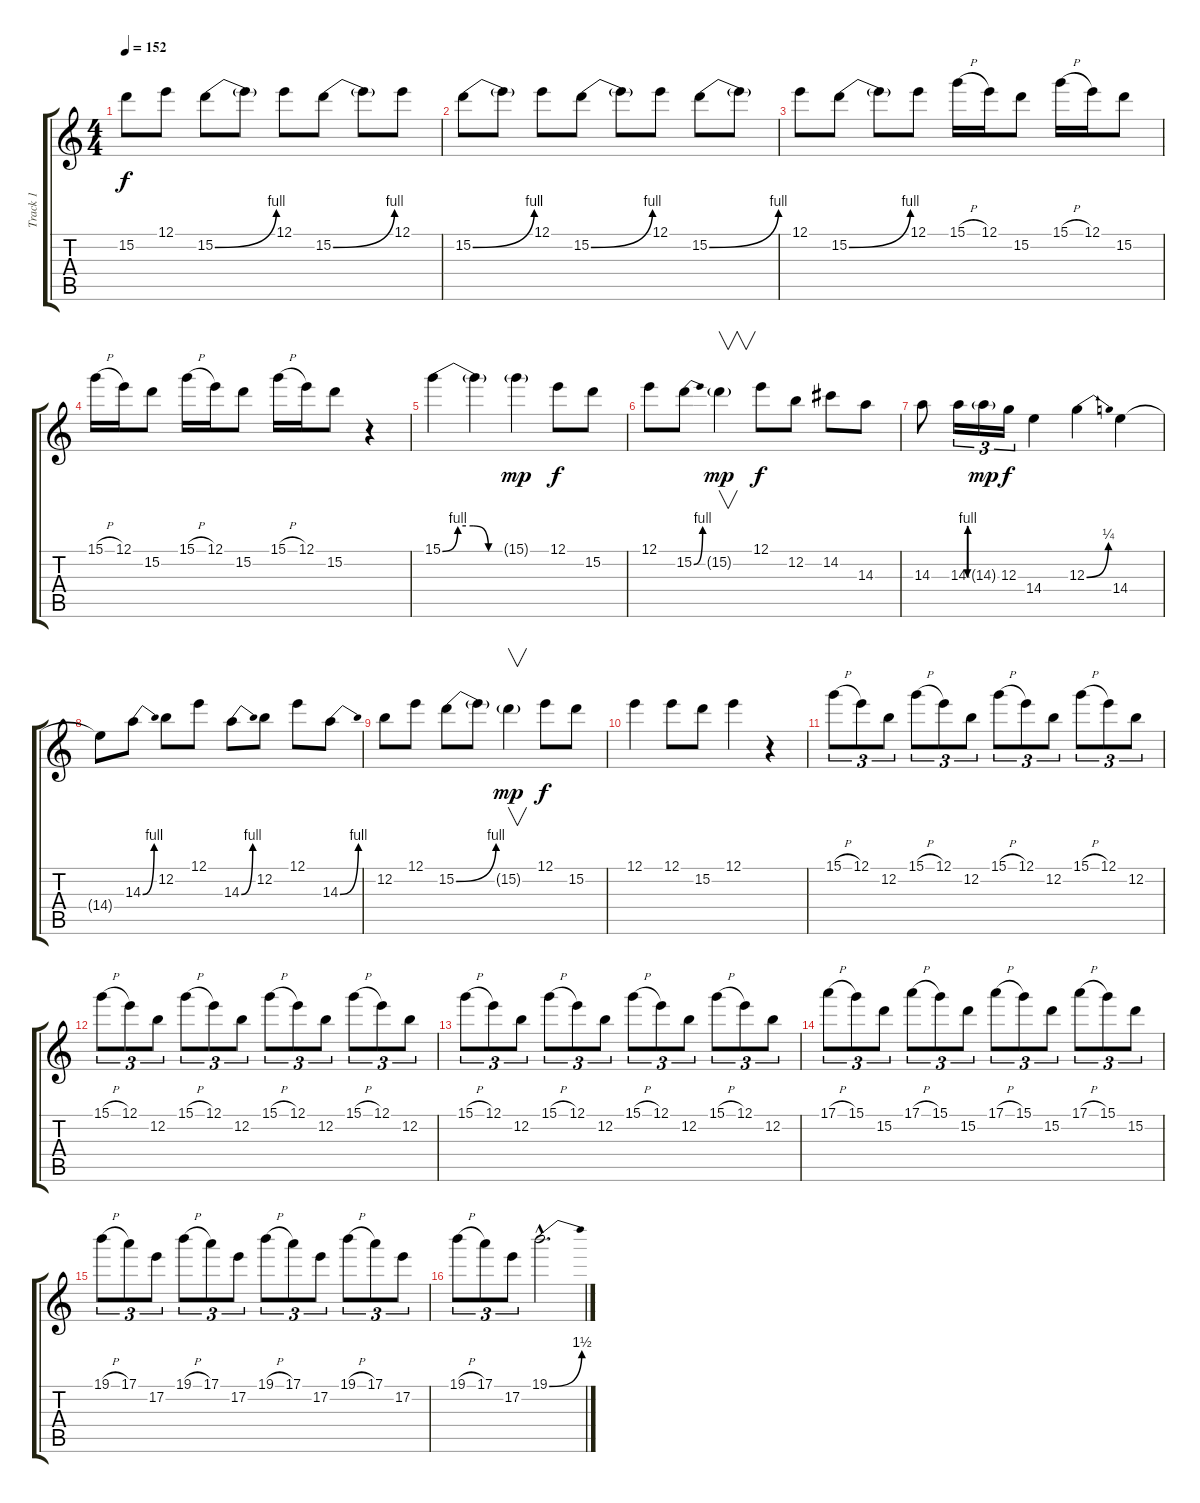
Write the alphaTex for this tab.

\track ("Track 1" "Track 1") {instrument overdrivenguitar}
\staff {score tabs}
\tuning (E4 B3 G3 D3 A2 E2) {hide}
\ts (4 4)
\tempo 152
\clef g2
\ks c
15.2{t}.8{dy f} 12.1.8 15.2{be (bend 0 0 60 4)}.8 15.2{t}.8 12.1.8 15.2{be (bend 0 0 60 4)}.8 15.2{t}.8 12.1.8 |
15.2{be (bend 0 0 60 4)}.8 15.2{t}.8 12.1.8 15.2{be (bend 0 0 60 4)}.8 15.2{t}.8 12.1.8 15.2{be (bend 0 0 60 4)}.8 15.2{t}.8 |
12.1.8 15.2{be (bend 0 0 60 4)}.8 15.2{t}.8 12.1.8 15.1{h}.16 12.1.16 15.2.8 15.1{h}.16 12.1.16 15.2.8 |
15.1{h}.16 12.1.16 15.2.8 15.1{h}.16 12.1.16 15.2.8 15.1{h}.16 12.1.16 15.2.8 r.4 |
15.1{be (custom 0 0 15 4 30 4 45 0 60 0)}.4 15.1{t}.4 15.1{g}.4{dy mp} 12.1.8{dy f} 15.2.8 |
12.1.8 15.2{be (bend 0 0 60 4)}.8 15.2{g}.4{v dy mp} 12.1.8{dy f} 12.2.8 14.2.8 14.3.8 |
14.3.8 14.3{be (custom 0 0 15 4 30 4 45 0 60 0)}.16{tu (3 2)} 14.3{g}.16{tu (3 2) dy mp} 12.3.16{tu (3 2) dy f} 14.4.4 12.3{be (bend 0 0 60 1)}.4 14.4.4 |
14.4{t}.8 14.3{be (bend 0 0 60 4)}.8 12.2.8 12.1.8 14.3{be (bend 0 0 60 4)}.8 12.2.8 12.1.8 14.3{be (bend 0 0 60 4)}.8 |
12.2.8 12.1.8 15.2{be (bend 0 0 60 4)}.8 15.2{t}.8 15.2{g}.4{v dy mp} 12.1.8{dy f} 15.2.8 |
12.1.4 12.1.8 15.2.8 12.1.4 r.4 |
15.1{h}.8{tu (3 2)} 12.1.8{tu (3 2)} 12.2.8{tu (3 2)} 15.1{h}.8{tu (3 2)} 12.1.8{tu (3 2)} 12.2.8{tu (3 2)} 15.1{h}.8{tu (3 2)} 12.1.8{tu (3 2)} 12.2.8{tu (3 2)} 15.1{h}.8{tu (3 2)} 12.1.8{tu (3 2)} 12.2.8{tu (3 2)} |
15.1{h}.8{tu (3 2)} 12.1.8{tu (3 2)} 12.2.8{tu (3 2)} 15.1{h}.8{tu (3 2)} 12.1.8{tu (3 2)} 12.2.8{tu (3 2)} 15.1{h}.8{tu (3 2)} 12.1.8{tu (3 2)} 12.2.8{tu (3 2)} 15.1{h}.8{tu (3 2)} 12.1.8{tu (3 2)} 12.2.8{tu (3 2)} |
15.1{h}.8{tu (3 2)} 12.1.8{tu (3 2)} 12.2.8{tu (3 2)} 15.1{h}.8{tu (3 2)} 12.1.8{tu (3 2)} 12.2.8{tu (3 2)} 15.1{h}.8{tu (3 2)} 12.1.8{tu (3 2)} 12.2.8{tu (3 2)} 15.1{h}.8{tu (3 2)} 12.1.8{tu (3 2)} 12.2.8{tu (3 2)} |
17.1{h}.8{tu (3 2)} 15.1.8{tu (3 2)} 15.2.8{tu (3 2)} 17.1{h}.8{tu (3 2)} 15.1.8{tu (3 2)} 15.2.8{tu (3 2)} 17.1{h}.8{tu (3 2)} 15.1.8{tu (3 2)} 15.2.8{tu (3 2)} 17.1{h}.8{tu (3 2)} 15.1.8{tu (3 2)} 15.2.8{tu (3 2)} |
19.1{h}.8{tu (3 2)} 17.1.8{tu (3 2)} 17.2.8{tu (3 2)} 19.1{h}.8{tu (3 2)} 17.1.8{tu (3 2)} 17.2.8{tu (3 2)} 19.1{h}.8{tu (3 2)} 17.1.8{tu (3 2)} 17.2.8{tu (3 2)} 19.1{h}.8{tu (3 2)} 17.1.8{tu (3 2)} 17.2.8{tu (3 2)} |
19.1{h}.8{tu (3 2)} 17.1.8{tu (3 2)} 17.2.8{tu (3 2)} 19.1{be (bend 0 0 60 6) hac}.2{d}
